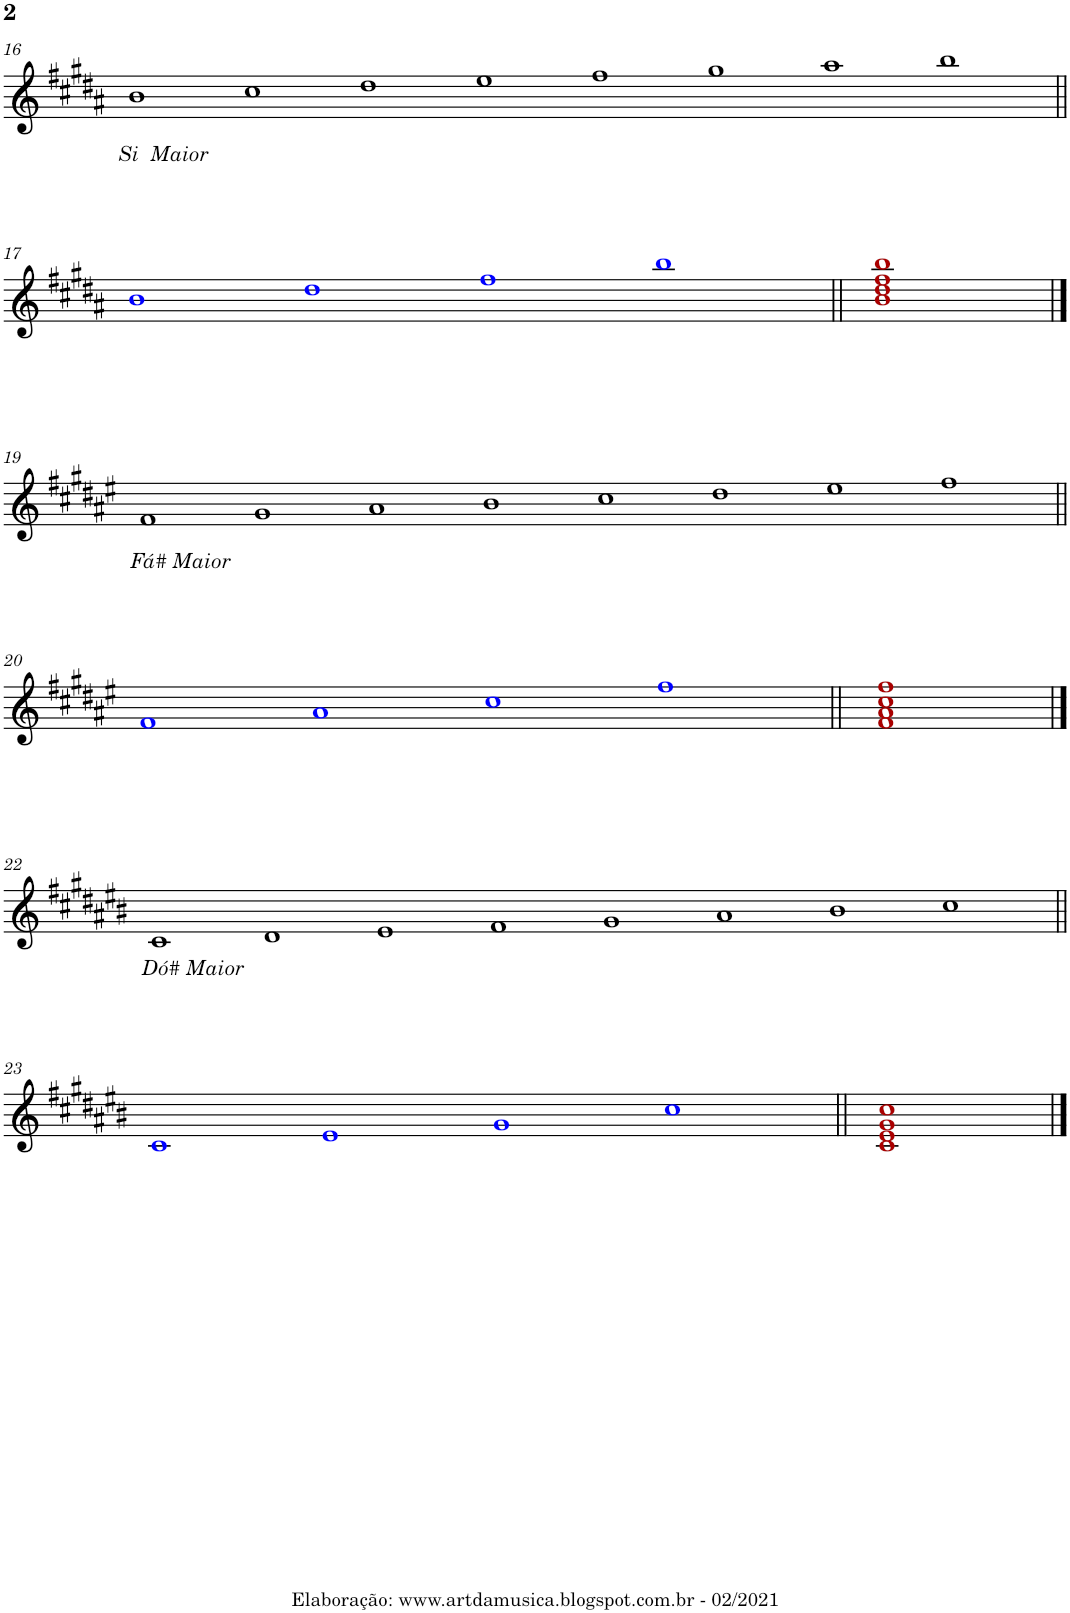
**kern
*part1
*staff1
*I"Flauta Transversal
*I'Fl.
!!LO:PB:g=z
*clefG2
*k[f#c#g#d#a#]
*M8/1
=16
!LO:TX:b:i:t=Si  Maior
1b
1cc#
1dd#
1ee
1ff#
1gg#
1aa#
1bb
!!LO:LB:g=z
=17||
1bi
1dd#i
1ff#i
1bbi
=18||
1bj 1dd#j 1ff#j 1bbj
!!LO:LB:g=z
==19
*k[f#c#g#d#a#e#]
!LO:TX:b:i:t=Fá# Maior
1f#
1g#
1a#
1b
1cc#
1dd#
1ee#
1ff#
!!LO:LB:g=z
=20||
1f#i
1a#i
1cc#i
1ff#i
=21||
1f#j 1a#j 1cc#j 1ff#j
!!LO:LB:g=z
==22
*k[f#c#g#d#a#e#b#]
!LO:TX:b:i:t=Dó# Maior
1c#
1d#
1e#
1f#
1g#
1a#
1b#
1cc#
!!LO:LB:g=z
=23||
1c#i
1e#i
1g#i
1cc#i
=24||
1c#j 1e#j 1g#j 1cc#j
==
*-
